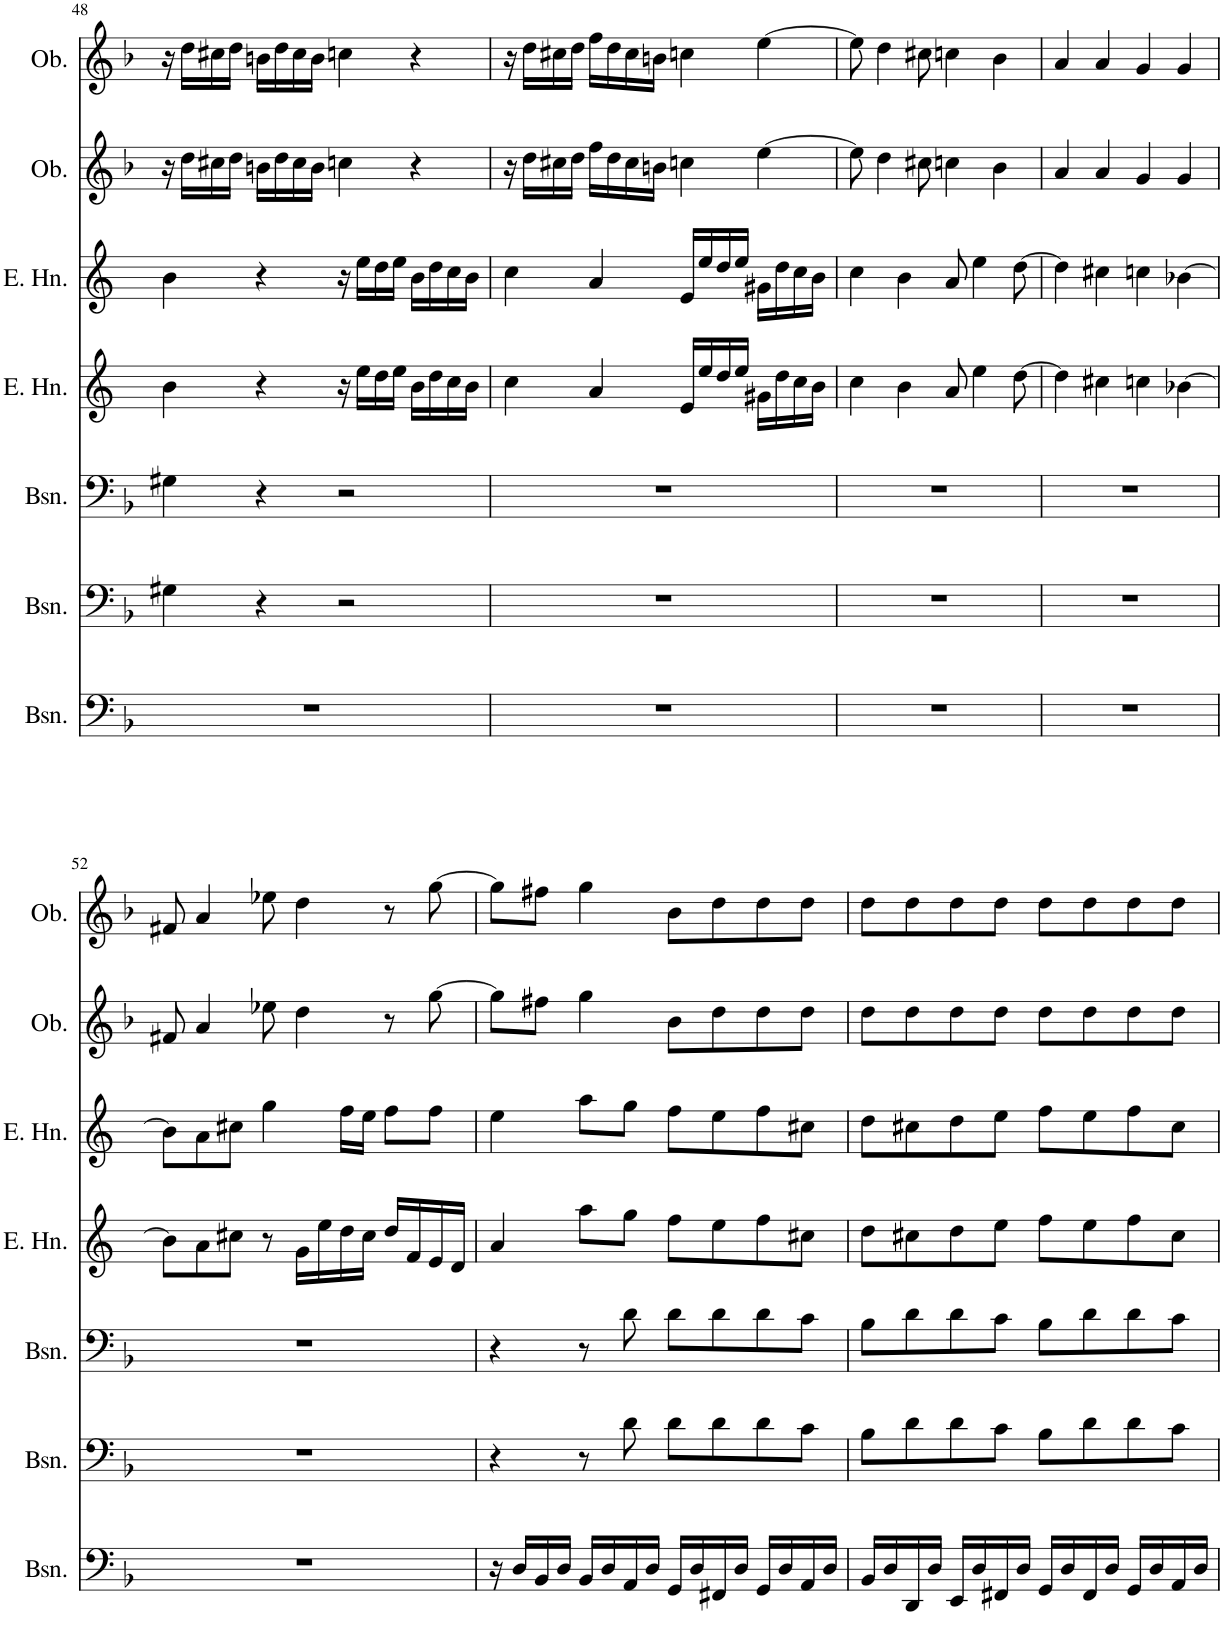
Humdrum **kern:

**kern	**kern	**kern	**kern	**kern	**kern	**kern
*part7	*part6	*part5	*part4	*part3	*part2	*part1
*staff7	*staff6	*staff5	*staff4	*staff3	*staff2	*staff1
*I"Bassoon	*I"Bassoon	*I"Bassoon	*I"English Horn	*I"English Horn	*I"Oboe	*I"Oboe
*I'Bsn.	*I'Bsn.	*I'Bsn.	*I'E. Hn.	*I'E. Hn.	*I'Ob.	*I'Ob.
!!LO:PB:g=z
*clefF4	*clefF4	*clefF4	*clefG2	*clefG2	*clefG2	*clefG2
*	*	*	*Trd4c7	*Trd4c7	*	*
*k[b-]	*k[b-]	*k[b-]	*k[]	*k[]	*k[b-]	*k[b-]
*M4/4	*M4/4	*M4/4	*M4/4	*M4/4	*M4/4	*M4/4
*met(c)	*met(c)	*met(c)	*met(c)	*met(c)	*met(c)	*met(c)
=48	=48	=48	=48	=48	=48	=48
1r	4G#X\	4G#X\	4b\	4b\	16r	16r
.	.	.	.	.	16dd\LL	16dd\LL
.	.	.	.	.	16cc#X\	16cc#X\
.	.	.	.	.	16dd\JJ	16dd\JJ
.	4r	4r	4r	4r	16bn\LL	16bn\LL
.	.	.	.	.	16dd\	16dd\
.	.	.	.	.	16cc#\	16cc#\
.	.	.	.	.	16b\JJ	16b\JJ
.	2r	2r	16r	16r	4ccn\	4ccn\
.	.	.	16ee\LL	16ee\LL	.	.
.	.	.	16dd\	16dd\	.	.
.	.	.	16ee\JJ	16ee\JJ	.	.
.	.	.	16b\LL	16b\LL	4r	4r
.	.	.	16dd\	16dd\	.	.
.	.	.	16cc\	16cc\	.	.
.	.	.	16b\JJ	16b\JJ	.	.
=49	=49	=49	=49	=49	=49	=49
1r	1r	1r	4cc\	4cc\	16r	16r
.	.	.	.	.	16dd\LL	16dd\LL
.	.	.	.	.	16cc#X\	16cc#X\
.	.	.	.	.	16dd\JJ	16dd\JJ
.	.	.	4a/	4a/	16ff\LL	16ff\LL
.	.	.	.	.	16dd\	16dd\
.	.	.	.	.	16cc#\	16cc#\
.	.	.	.	.	16bn\JJ	16bn\JJ
.	.	.	16e/LL	16e/LL	4ccn\	4ccn\
.	.	.	16ee/	16ee/	.	.
.	.	.	16dd/	16dd/	.	.
.	.	.	16ee/JJ	16ee/JJ	.	.
.	.	.	16g#X\LL	16g#X\LL	[4ee\	[4ee\
.	.	.	16dd\	16dd\	.	.
.	.	.	16cc\	16cc\	.	.
.	.	.	16b\JJ	16b\JJ	.	.
=50	=50	=50	=50	=50	=50	=50
1r	1r	1r	4cc\	4cc\	8ee\]	8ee\]
.	.	.	.	.	4dd\	4dd\
.	.	.	4b\	4b\	.	.
.	.	.	.	.	8cc#X\	8cc#X\
.	.	.	8a/	8a/	4ccn\	4ccn\
.	.	.	4ee\	4ee\	.	.
.	.	.	.	.	4b-\	4b-\
.	.	.	[8dd\	[8dd\	.	.
=51	=51	=51	=51	=51	=51	=51
1r	1r	1r	4dd\]	4dd\]	4a/	4a/
.	.	.	4cc#X\	4cc#X\	4a/	4a/
.	.	.	4ccn\	4ccn\	4g/	4g/
.	.	.	[4b-X\	[4b-X\	4g/	4g/
!!LO:LB:g=z
=52	=52	=52	=52	=52	=52	=52
1r	1r	1r	8b-\L]	8b-\L]	8f#X/	8f#X/
.	.	.	8a\	8a\	4a/	4a/
.	.	.	8cc#X\J	8cc#X\J	.	.
.	.	.	8r	4gg\	8ee-X\	8ee-X\
.	.	.	16g\LL	.	4dd\	4dd\
.	.	.	16ee\	.	.	.
.	.	.	16dd\	16ff\LL	.	.
.	.	.	16cc#\JJ	16ee\JJ	.	.
.	.	.	16dd/LL	8ff\L	8r	8r
.	.	.	16f/	.	.	.
.	.	.	16e/	8ff\J	[8gg\	[8gg\
.	.	.	16d/JJ	.	.	.
=53	=53	=53	=53	=53	=53	=53
16r	4r	4r	4a/	4ee\	8gg\L]	8gg\L]
16D/LL	.	.	.	.	.	.
16BB-/	.	.	.	.	8ff#X\J	8ff#X\J
16D/JJ	.	.	.	.	.	.
16BB-/LL	8r	8r	8aa\L	8aa\L	4gg\	4gg\
16D/	.	.	.	.	.	.
16AA/	8d\	8d\	8gg\J	8gg\J	.	.
16D/JJ	.	.	.	.	.	.
16GG/LL	8d\L	8d\L	8ff\L	8ff\L	8b-\L	8b-\L
16D/	.	.	.	.	.	.
16FF#X/	8d\	8d\	8ee\	8ee\	8dd\	8dd\
16D/JJ	.	.	.	.	.	.
16GG/LL	8d\	8d\	8ff\	8ff\	8dd\	8dd\
16D/	.	.	.	.	.	.
16AA/	8c\J	8c\J	8cc#X\J	8cc#X\J	8dd\J	8dd\J
16D/JJ	.	.	.	.	.	.
=54	=54	=54	=54	=54	=54	=54
16BB-/LL	8B-\L	8B-\L	8dd\L	8dd\L	8dd\L	8dd\L
16D/	.	.	.	.	.	.
16DD/	8d\	8d\	8cc#X\	8cc#X\	8dd\	8dd\
16D/JJ	.	.	.	.	.	.
16EE/LL	8d\	8d\	8dd\	8dd\	8dd\	8dd\
16D/	.	.	.	.	.	.
16FF#X/	8c\J	8c\J	8ee\J	8ee\J	8dd\J	8dd\J
16D/JJ	.	.	.	.	.	.
16GG/LL	8B-\L	8B-\L	8ff\L	8ff\L	8dd\L	8dd\L
16D/	.	.	.	.	.	.
16FF#/	8d\	8d\	8ee\	8ee\	8dd\	8dd\
16D/JJ	.	.	.	.	.	.
16GG/LL	8d\	8d\	8ff\	8ff\	8dd\	8dd\
16D/	.	.	.	.	.	.
16AA/	8c\J	8c\J	8cc#\J	8cc#\J	8dd\J	8dd\J
16D/JJ	.	.	.	.	.	.
=	=	=	=	=	=	=
*-	*-	*-	*-	*-	*-	*-
